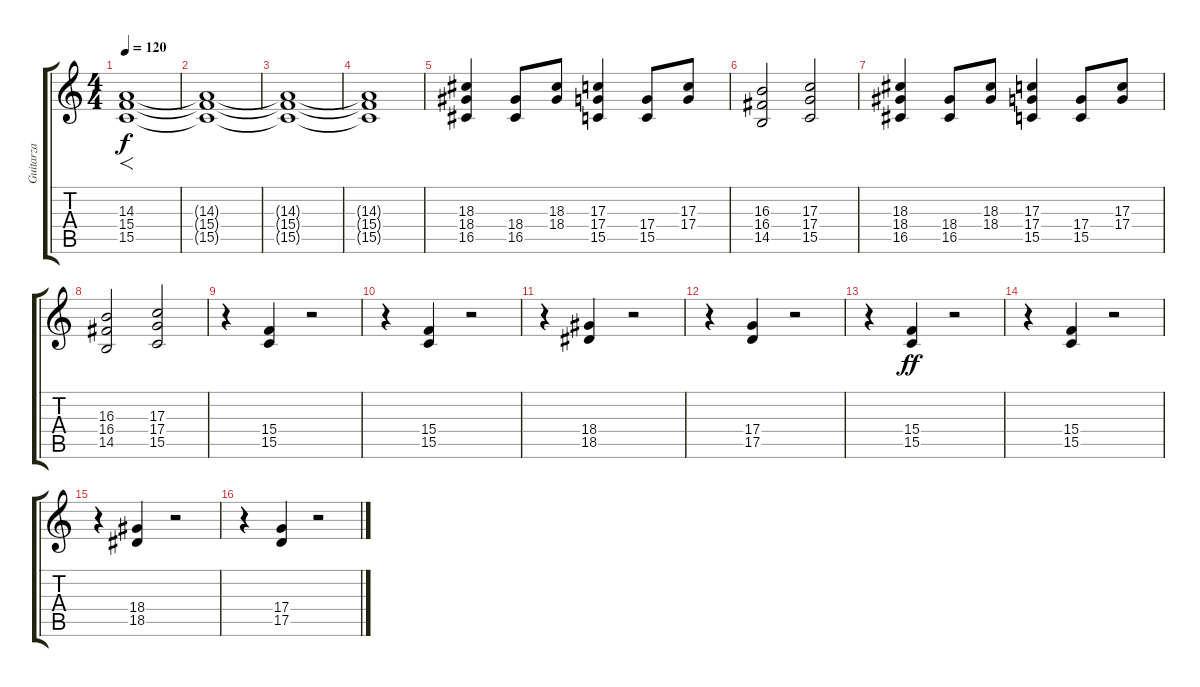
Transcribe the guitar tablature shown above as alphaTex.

\track ("Guitarza" "Guitarza") {instrument churchorgan}
\staff {score tabs}
\tuning (E4 B3 G3 D3 A2 E2) {hide}
\ts (4 4)
\tempo 120
\clef g2
\ks c
(14.3 15.4 15.5).1{f dy f instrument churchorgan} |
(14.3{t} 15.4{t} 15.5{t}).1 |
(14.3{t} 15.4{t} 15.5{t}).1 |
(14.3{t} 15.4{t} 15.5{t}).1 |
(18.3 18.4 16.5).4 (18.4 16.5).8 (18.3 18.4).8 (17.3 17.4 15.5).4 (17.4 15.5).8 (17.3 17.4).8 |
(16.3 16.4 14.5).2 (17.3 17.4 15.5).2 |
(18.3 18.4 16.5).4 (18.4 16.5).8 (18.3 18.4).8 (17.3 17.4 15.5).4 (17.4 15.5).8 (17.3 17.4).8 |
(16.3 16.4 14.5).2 (17.3 17.4 15.5).2 |
r.4 (15.4 15.5).4 r.2 |
r.4 (15.4 15.5).4 r.2 |
r.4 (18.4 18.5).4 r.2 |
r.4 (17.4 17.5).4 r.2 |
r.4 (15.4 15.5).4{dy ff} r.2 |
r.4 (15.4 15.5).4 r.2 |
r.4 (18.4 18.5).4 r.2 |
r.4 (17.4 17.5).4 r.2
